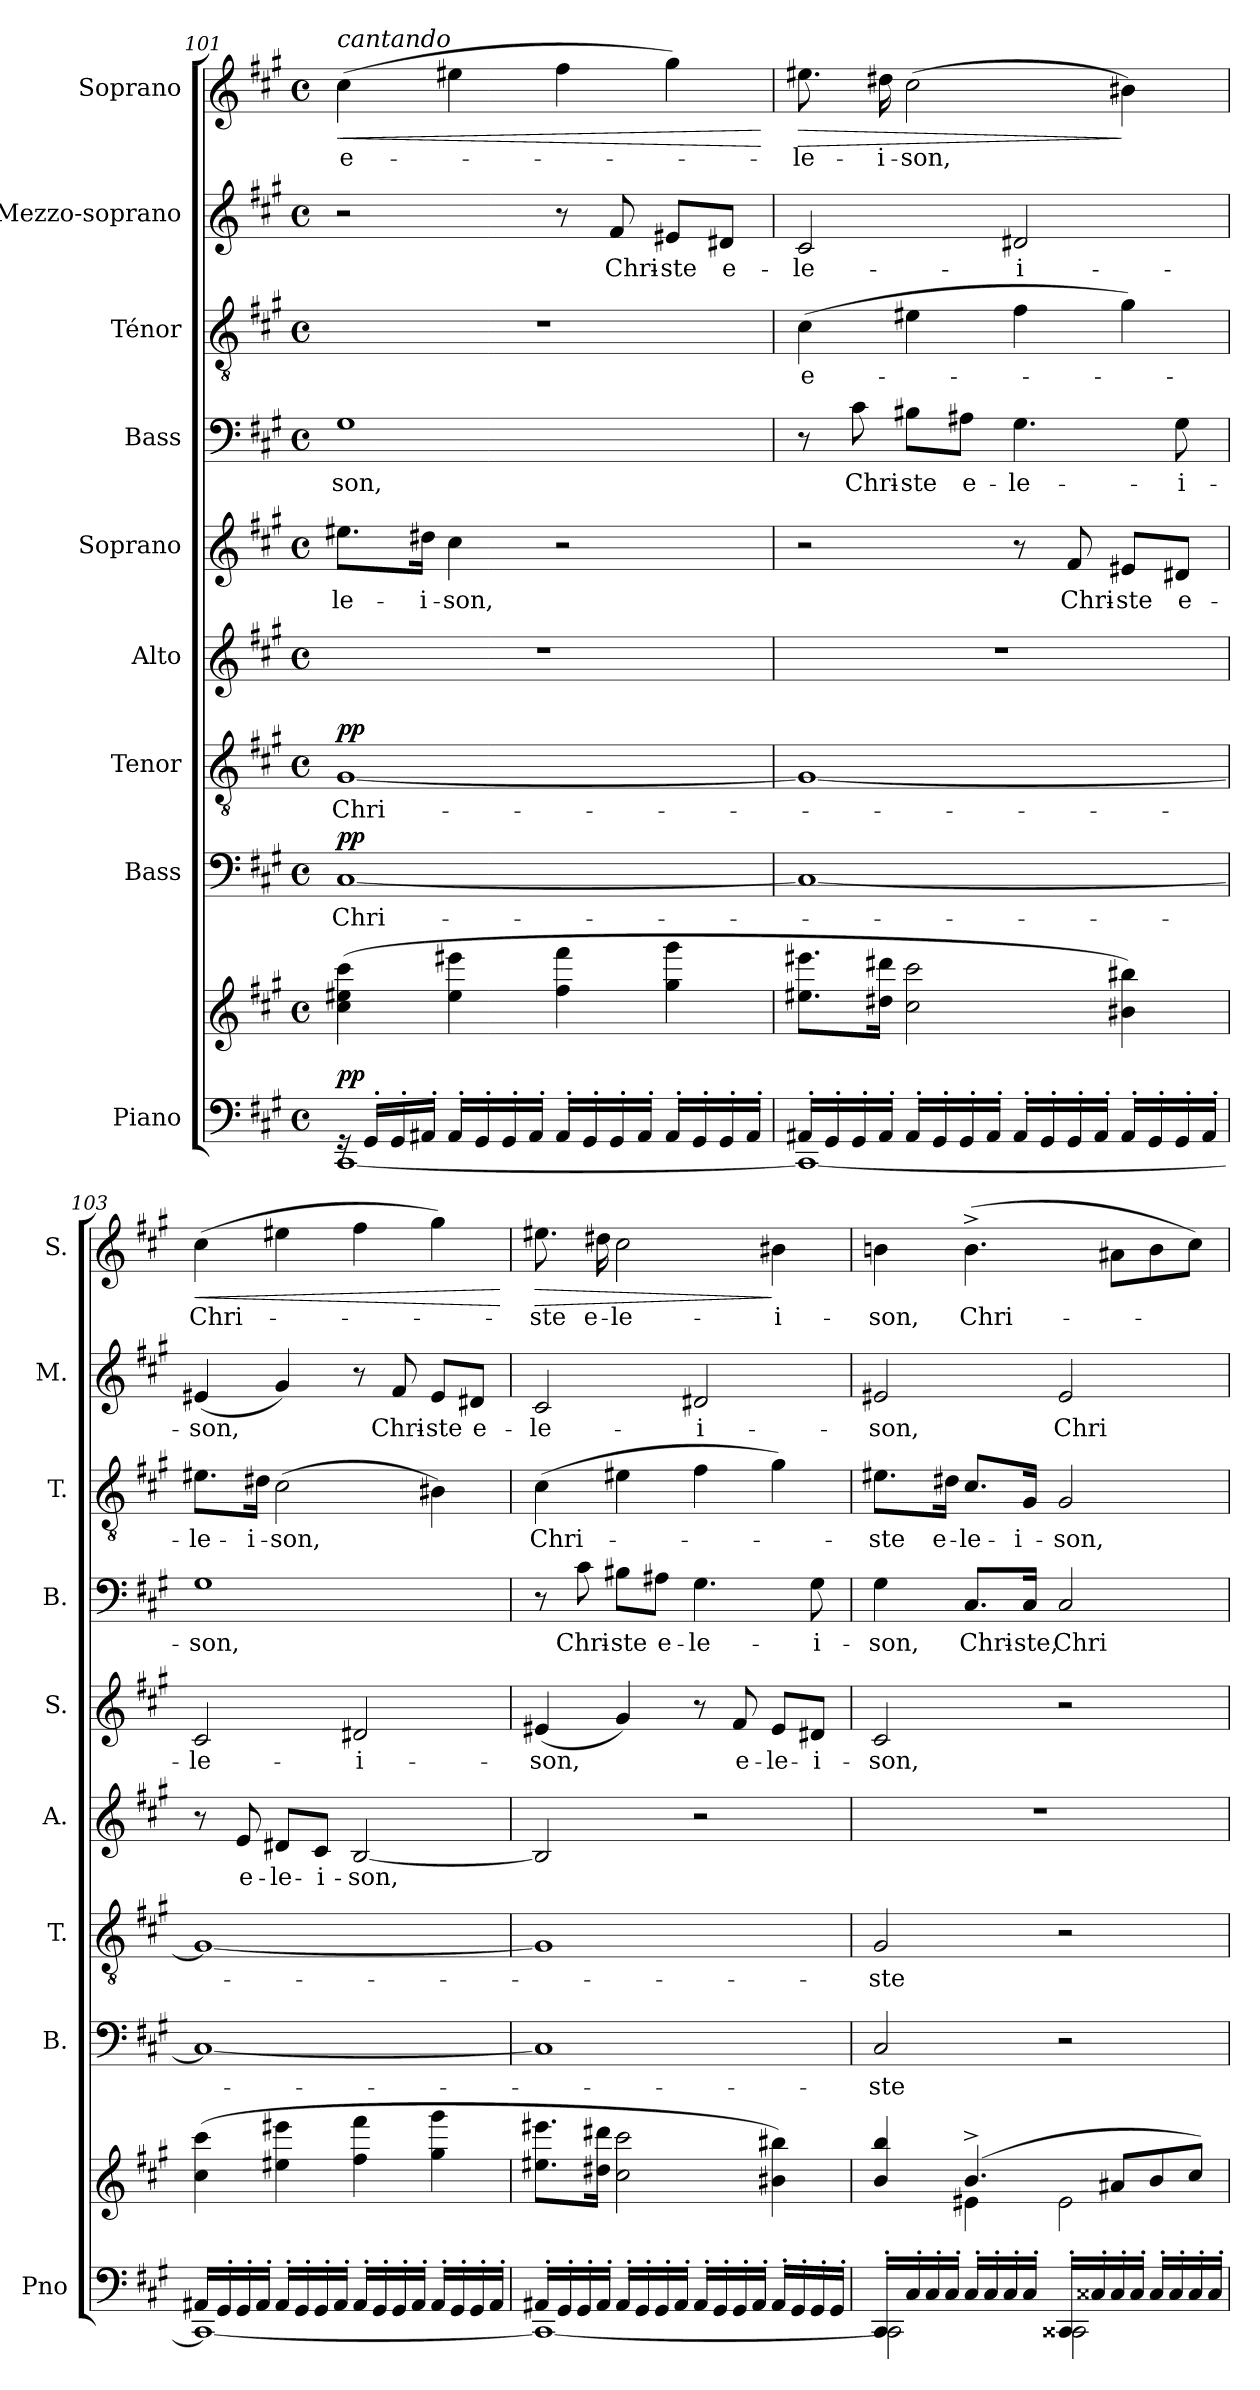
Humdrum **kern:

**kern	**kern	**dynam	**kern	**text	**dynam	**kern	**text	**dynam	**kern	**text	**kern	**text	**kern	**text	**kern	**text	**kern	**text	**kern	**text	**dynam
*part9	*part9	*part9	*part8	*part8	*part8	*part7	*part7	*part7	*part6	*part6	*part5	*part5	*part4	*part4	*part3	*part3	*part2	*part2	*part1	*part1	*part1
*staff10	*staff9	*staff9/10	*staff8	*staff8	*staff8	*staff7	*staff7	*staff7	*staff6	*staff6	*staff5	*staff5	*staff4	*staff4	*staff3	*staff3	*staff2	*staff2	*staff1	*staff1	*staff1
*I"Piano	*	*	*I"Bass	*	*	*I"Tenor	*	*	*I"Alto	*	*I"Soprano	*	*I"Bass	*	*I"Ténor	*	*I"Mezzo-soprano	*	*I"Soprano	*	*
*I'Pno	*	*	*I'B.	*	*	*I'T.	*	*	*I'A.	*	*I'S.	*	*I'B.	*	*I'T.	*	*I'M.	*	*I'S.	*	*
*clefF4	*clefG2	*	*clefF4	*	*	*clefGv2	*	*	*clefG2	*	*clefG2	*	*clefF4	*	*clefGv2	*	*clefG2	*	*clefG2	*	*
*	*	*	*	*	*	*	*	*	*ITrd2c3	*	*	*	*	*	*	*	*	*	*	*	*
*k[f#c#g#]	*k[f#c#g#]	*	*k[f#c#g#]	*	*	*k[f#c#g#]	*	*	*k[f#c#g#d#a#e#]	*	*k[f#c#g#]	*	*k[f#c#g#]	*	*k[f#c#g#]	*	*k[f#c#g#]	*	*k[f#c#g#]	*	*
*M4/4	*M4/4	*	*M4/4	*	*	*M4/4	*	*	*M4/4	*	*M4/4	*	*M4/4	*	*M4/4	*	*M4/4	*	*M4/4	*	*
*met(c)	*met(c)	*	*met(c)	*	*	*met(c)	*	*	*met(c)	*	*met(c)	*	*met(c)	*	*met(c)	*	*met(c)	*	*met(c)	*	*
=101	=101	=101	=101	=101	=101	=101	=101	=101	=101	=101	=101	=101	=101	=101	=101	=101	=101	=101	=101	=101	=101
*^	*	*	*	*	*	*	*	*	*	*	*	*	*	*	*	*	*	*	*	*	*
!	!	!	!	!	!	!	!	!	!	!	!	!	!	!	!	!	!	!	!	!LO:TX:a:i:t=cantando	!	!
!	!	!	!LO:DY:a=2	!	!LO:LY:b	!LO:DY:a	!	!LO:LY:b	!LO:DY:a	!	!	!	!LO:LY:b	!	!LO:LY:b	!	!	!	!	!	!LO:LY:b	!LO:HP:b
16rGG	[1CC#	(4cc#\ 4ee#X\ 4ccc#\	pp	[1C#	Chri-	pp	[1G#	Chri-	pp	1r	.	8.ee#X\L	-le-	1G#	-son,	1r	.	2r	.	(4cc#\	e-	<
16GG#'/LL	.	.	.	.	.	.	.	.	.	.	.	.	.	.	.	.	.	.	.	.	.	.
16GG#'/	.	.	.	.	.	.	.	.	.	.	.	.	.	.	.	.	.	.	.	.	.	.
!	!	!	!	!	!	!	!	!	!	!	!	!	!LO:LY:b	!	!	!	!	!	!	!	!	!
16AA#X'/JJ	.	.	.	.	.	.	.	.	.	.	.	16dd#X\Jk	-i-	.	.	.	.	.	.	.	.	.
!	!	!	!	!	!	!	!	!	!	!	!	!	!LO:LY:b	!	!	!	!	!	!	!	!	!
16AA#'/LL	.	4ee#\ 4eee#X\	.	.	.	.	.	.	.	.	.	4cc#\	-son,	.	.	.	.	.	.	4ee#X\	.	.
16GG#'/	.	.	.	.	.	.	.	.	.	.	.	.	.	.	.	.	.	.	.	.	.	.
16GG#'/	.	.	.	.	.	.	.	.	.	.	.	.	.	.	.	.	.	.	.	.	.	.
16AA#'/JJ	.	.	.	.	.	.	.	.	.	.	.	.	.	.	.	.	.	.	.	.	.	.
16AA#'/LL	.	4ff#\ 4fff#\	.	.	.	.	.	.	.	.	.	2r	.	.	.	.	.	8r	.	4ff#\	.	.
16GG#'/	.	.	.	.	.	.	.	.	.	.	.	.	.	.	.	.	.	.	.	.	.	.
!	!	!	!	!	!	!	!	!	!	!	!	!	!	!	!	!	!	!	!LO:LY:b	!	!	!
16GG#'/	.	.	.	.	.	.	.	.	.	.	.	.	.	.	.	.	.	8f#/	Chri-	.	.	.
16AA#'/JJ	.	.	.	.	.	.	.	.	.	.	.	.	.	.	.	.	.	.	.	.	.	.
!	!	!	!	!	!	!	!	!	!	!	!	!	!	!	!	!	!	!	!LO:LY:b	!	!	!
16AA#'/LL	.	4gg#\ 4ggg#\	.	.	.	.	.	.	.	.	.	.	.	.	.	.	.	8e#X/L	-ste	4gg#\)	.	.
16GG#'/	.	.	.	.	.	.	.	.	.	.	.	.	.	.	.	.	.	.	.	.	.	.
!	!	!	!	!	!	!	!	!	!	!	!	!	!	!	!	!	!	!	!LO:LY:b	!	!	!
16GG#'/	.	.	.	.	.	.	.	.	.	.	.	.	.	.	.	.	.	8d#X/J	e-	.	.	.
16AA#'/JJ	.	.	.	.	.	.	.	.	.	.	.	.	.	.	.	.	.	.	.	.	.	.
*v	*v	*	*	*	*	*	*	*	*	*	*	*	*	*	*	*	*	*	*	*	*	*
.	.	.	.	.	.	.	.	.	.	.	.	.	.	.	.	.	.	.	.	.	[
!!LO:PB:g=z
=102	=102	=102	=102	=102	=102	=102	=102	=102	=102	=102	=102	=102	=102	=102	=102	=102	=102	=102	=102	=102	=102
*^	*	*	*	*	*	*	*	*	*	*	*	*	*	*	*	*	*	*	*	*	*
!	!	!	!	!	!	!	!	!	!	!	!	!	!	!	!	!	!LO:LY:b	!	!LO:LY:b	!	!LO:LY:b	!LO:HP:b
16AA#X'/LL	1CC#_	8.ee#X\ 8.eee#X\L	.	1C#_	.	.	1G#_	.	.	1r	.	2r	.	8r	.	(4c#\	e-	2c#/	-le-	8.ee#X\	-le-	>
16GG#'/	.	.	.	.	.	.	.	.	.	.	.	.	.	.	.	.	.	.	.	.	.	.
!	!	!	!	!	!	!	!	!	!	!	!	!	!	!	!LO:LY:b	!	!	!	!	!	!	!
16GG#'/	.	.	.	.	.	.	.	.	.	.	.	.	.	8c#\	Chri-	.	.	.	.	.	.	.
!	!	!	!	!	!	!	!	!	!	!	!	!	!	!	!	!	!	!	!	!	!LO:LY:b	!
16AA#'/JJ	.	16dd#X\ 16ddd#X\Jk	.	.	.	.	.	.	.	.	.	.	.	.	.	.	.	.	.	16dd#X\	-i-	.
!	!	!	!	!	!	!	!	!	!	!	!	!	!	!	!LO:LY:b	!	!	!	!	!	!LO:LY:b	!
16AA#'/LL	.	2cc#\ 2ccc#\	.	.	.	.	.	.	.	.	.	.	.	8B#X\L	-ste	4e#X\	.	.	.	(2cc#\	-son,	.
16GG#'/	.	.	.	.	.	.	.	.	.	.	.	.	.	.	.	.	.	.	.	.	.	.
!	!	!	!	!	!	!	!	!	!	!	!	!	!	!	!LO:LY:b	!	!	!	!	!	!	!
16GG#'/	.	.	.	.	.	.	.	.	.	.	.	.	.	8A#X\J	e-	.	.	.	.	.	.	.
16AA#'/JJ	.	.	.	.	.	.	.	.	.	.	.	.	.	.	.	.	.	.	.	.	.	.
!	!	!	!	!	!	!	!	!	!	!	!	!	!	!	!LO:LY:b	!	!	!	!LO:LY:b	!	!	!
16AA#'/LL	.	.	.	.	.	.	.	.	.	.	.	8r	.	4.G#\	-le-	4f#\	.	2d#X/	-i-	.	.	.
16GG#'/	.	.	.	.	.	.	.	.	.	.	.	.	.	.	.	.	.	.	.	.	.	.
!	!	!	!	!	!	!	!	!	!	!	!	!	!LO:LY:b	!	!	!	!	!	!	!	!	!
16GG#'/	.	.	.	.	.	.	.	.	.	.	.	8f#/	Chri-	.	.	.	.	.	.	.	.	.
16AA#'/JJ	.	.	.	.	.	.	.	.	.	.	.	.	.	.	.	.	.	.	.	.	.	.
!	!	!	!	!	!	!	!	!	!	!	!	!	!LO:LY:b	!	!	!	!	!	!	!	!	!
16AA#'/LL	.	4b#X\ 4bb#X\)	.	.	.	.	.	.	.	.	.	8e#X/L	-ste	.	.	4g#\)	.	.	.	4b#X\)	.	]
16GG#'/	.	.	.	.	.	.	.	.	.	.	.	.	.	.	.	.	.	.	.	.	.	.
!	!	!	!	!	!	!	!	!	!	!	!	!	!LO:LY:b	!	!LO:LY:b	!	!	!	!	!	!	!
16GG#'/	.	.	.	.	.	.	.	.	.	.	.	8d#X/J	e-	8G#\	-i-	.	.	.	.	.	.	.
16AA#'/JJ	.	.	.	.	.	.	.	.	.	.	.	.	.	.	.	.	.	.	.	.	.	.
=103	=103	=103	=103	=103	=103	=103	=103	=103	=103	=103	=103	=103	=103	=103	=103	=103	=103	=103	=103	=103	=103	=103
!	!	!	!	!	!	!	!	!	!	!	!	!	!LO:LY:b	!	!LO:LY:b	!	!LO:LY:b	!	!LO:LY:b	!	!LO:LY:b	!LO:HP:b
16AA#X/LL	1CC#_	(4cc#\ 4ccc#\	.	1C#_	.	.	1G#_	.	.	8r	.	2c#/	-le-	1G#	-son,	8.e#X\L	-le-	(4e#X/	-son,	(4cc#\	Chri-	<
16GG#'/	.	.	.	.	.	.	.	.	.	.	.	.	.	.	.	.	.	.	.	.	.	.
!	!	!	!	!	!	!	!	!	!	!	!LO:LY:b	!	!	!	!	!	!	!	!	!	!	!
16GG#'/	.	.	.	.	.	.	.	.	.	8c#i/	e-	.	.	.	.	.	.	.	.	.	.	.
!	!	!	!	!	!	!	!	!	!	!	!	!	!	!	!	!	!LO:LY:b	!	!	!	!	!
16AA#'/JJ	.	.	.	.	.	.	.	.	.	.	.	.	.	.	.	16d#X\Jk	-i-	.	.	.	.	.
!	!	!	!	!	!	!	!	!	!	!	!LO:LY:b	!	!	!	!	!	!LO:LY:b	!	!	!	!	!
16AA#'/LL	.	4ee#X\ 4eee#X\	.	.	.	.	.	.	.	8B#Xi/L	-le-	.	.	.	.	(2c#\	-son,	4g#/)	.	4ee#X\	.	.
16GG#'/	.	.	.	.	.	.	.	.	.	.	.	.	.	.	.	.	.	.	.	.	.	.
!	!	!	!	!	!	!	!	!	!	!	!LO:LY:b	!	!	!	!	!	!	!	!	!	!	!
16GG#'/	.	.	.	.	.	.	.	.	.	8A#i/J	-i-	.	.	.	.	.	.	.	.	.	.	.
16AA#'/JJ	.	.	.	.	.	.	.	.	.	.	.	.	.	.	.	.	.	.	.	.	.	.
!	!	!	!	!	!	!	!	!	!	!	!LO:LY:b	!	!LO:LY:b	!	!	!	!	!	!	!	!	!
16AA#'/LL	.	4ff#\ 4fff#\	.	.	.	.	.	.	.	[2G#i/	-son,	2d#X/	-i-	.	.	.	.	8r	.	4ff#\	.	.
16GG#'/	.	.	.	.	.	.	.	.	.	.	.	.	.	.	.	.	.	.	.	.	.	.
!	!	!	!	!	!	!	!	!	!	!	!	!	!	!	!	!	!	!	!LO:LY:b	!	!	!
16GG#'/	.	.	.	.	.	.	.	.	.	.	.	.	.	.	.	.	.	8f#/	Chri-	.	.	.
16AA#'/JJ	.	.	.	.	.	.	.	.	.	.	.	.	.	.	.	.	.	.	.	.	.	.
!	!	!	!	!	!	!	!	!	!	!	!	!	!	!	!	!	!	!	!LO:LY:b	!	!	!
16AA#'/LL	.	4gg#\ 4ggg#\	.	.	.	.	.	.	.	.	.	.	.	.	.	4B#X\)	.	8e#/L	-ste	4gg#\)	.	.
16GG#'/	.	.	.	.	.	.	.	.	.	.	.	.	.	.	.	.	.	.	.	.	.	.
!	!	!	!	!	!	!	!	!	!	!	!	!	!	!	!	!	!	!	!LO:LY:b	!	!	!
16GG#'/	.	.	.	.	.	.	.	.	.	.	.	.	.	.	.	.	.	8d#X/J	e-	.	.	.
16AA#'/JJ	.	.	.	.	.	.	.	.	.	.	.	.	.	.	.	.	.	.	.	.	.	.
*v	*v	*	*	*	*	*	*	*	*	*	*	*	*	*	*	*	*	*	*	*	*	*
.	.	.	.	.	.	.	.	.	.	.	.	.	.	.	.	.	.	.	.	.	[
=104	=104	=104	=104	=104	=104	=104	=104	=104	=104	=104	=104	=104	=104	=104	=104	=104	=104	=104	=104	=104	=104
*^	*	*	*	*	*	*	*	*	*	*	*	*	*	*	*	*	*	*	*	*	*
!	!	!	!	!	!	!	!	!	!	!	!	!	!LO:LY:b	!	!	!	!LO:LY:b	!	!LO:LY:b	!	!LO:LY:b	!LO:HP:b
16AA#X'/LL	1CC#_	8.ee#X\ 8.eee#X\L	.	1C#]	.	.	1G#]	.	.	2G#i/]	.	(>4e#X/	-son,	8r	.	(4c#\	Chri-	2c#/	-le-	8.ee#X\	-ste	>
16GG#'/	.	.	.	.	.	.	.	.	.	.	.	.	.	.	.	.	.	.	.	.	.	.
!	!	!	!	!	!	!	!	!	!	!	!	!	!	!	!LO:LY:b	!	!	!	!	!	!	!
16GG#'/	.	.	.	.	.	.	.	.	.	.	.	.	.	8c#\	Chri-	.	.	.	.	.	.	.
!	!	!	!	!	!	!	!	!	!	!	!	!	!	!	!	!	!	!	!	!	!LO:LY:b	!
16AA#'/JJ	.	16dd#X\ 16ddd#X\Jk	.	.	.	.	.	.	.	.	.	.	.	.	.	.	.	.	.	16dd#X\	e-	.
!	!	!	!	!	!	!	!	!	!	!	!	!	!	!	!LO:LY:b	!	!	!	!	!	!LO:LY:b	!
16AA#'/LL	.	2cc#\ 2ccc#\	.	.	.	.	.	.	.	.	.	4g#/)	.	8B#X\L	-ste	4e#X\	.	.	.	2cc#\	-le-	.
16GG#'/	.	.	.	.	.	.	.	.	.	.	.	.	.	.	.	.	.	.	.	.	.	.
!	!	!	!	!	!	!	!	!	!	!	!	!	!	!	!LO:LY:b	!	!	!	!	!	!	!
16GG#'/	.	.	.	.	.	.	.	.	.	.	.	.	.	8A#X\J	e-	.	.	.	.	.	.	.
16AA#'/JJ	.	.	.	.	.	.	.	.	.	.	.	.	.	.	.	.	.	.	.	.	.	.
!	!	!	!	!	!	!	!	!	!	!	!	!	!	!	!LO:LY:b	!	!	!	!LO:LY:b	!	!	!
16AA#'/LL	.	.	.	.	.	.	.	.	.	2r	.	8r	.	4.G#\	-le-	4f#\	.	2d#X/	-i-	.	.	.
16GG#'/	.	.	.	.	.	.	.	.	.	.	.	.	.	.	.	.	.	.	.	.	.	.
!	!	!	!	!	!	!	!	!	!	!	!	!	!LO:LY:b	!	!	!	!	!	!	!	!	!
16GG#'/	.	.	.	.	.	.	.	.	.	.	.	8f#/	e-	.	.	.	.	.	.	.	.	.
16AA#'/JJ	.	.	.	.	.	.	.	.	.	.	.	.	.	.	.	.	.	.	.	.	.	.
!	!	!	!	!	!	!	!	!	!	!	!	!	!LO:LY:b	!	!	!	!	!	!	!	!LO:LY:b	!
16AA#'/LL	.	4b#X\ 4bb#X\)	.	.	.	.	.	.	.	.	.	8e#/L	-le-	.	.	4g#\)	.	.	.	4b#X\	-i-	]
16GG#'/	.	.	.	.	.	.	.	.	.	.	.	.	.	.	.	.	.	.	.	.	.	.
!	!	!	!	!	!	!	!	!	!	!	!	!	!LO:LY:b	!	!LO:LY:b	!	!	!	!	!	!	!
16GG#'/	.	.	.	.	.	.	.	.	.	.	.	8d#X/J	-i-	8G#\	-i-	.	.	.	.	.	.	.
16GG#'/JJ	.	.	.	.	.	.	.	.	.	.	.	.	.	.	.	.	.	.	.	.	.	.
!!LO:PB:g=z
=105	=105	=105	=105	=105	=105	=105	=105	=105	=105	=105	=105	=105	=105	=105	=105	=105	=105	=105	=105	=105	=105	=105
*	*	*^	*	*	*	*	*	*	*	*	*	*	*	*	*	*	*	*	*	*	*	*
!	!	!	!	!	!	!LO:LY:b	!	!	!LO:LY:b	!	!	!	!	!LO:LY:b	!	!LO:LY:b	!	!LO:LY:b	!	!LO:LY:b	!	!LO:LY:b	!
16CC#'/LL	2CC#\]	4b/ 4bb/	4ryy	.	2C#/	-ste	.	2G#/	-ste	.	1r	.	2c#/	-son,	4G#\	-son,	8.e#X\L	-ste	2e#X/	-son,	4bn\	-son,	.
16C#'/	.	.	.	.	.	.	.	.	.	.	.	.	.	.	.	.	.	.	.	.	.	.	.
16C#'/	.	.	.	.	.	.	.	.	.	.	.	.	.	.	.	.	.	.	.	.	.	.	.
!	!	!	!	!	!	!	!	!	!	!	!	!	!	!	!	!	!	!LO:LY:b	!	!	!	!	!
16C#'/JJ	.	.	.	.	.	.	.	.	.	.	.	.	.	.	.	.	16d#X\Jk	e-	.	.	.	.	.
!	!	!	!	!	!	!	!	!	!	!	!	!	!	!	!	!LO:LY:b	!	!LO:LY:b	!	!	!	!LO:LY:b	!
16C#'/LL	.	(4.b^/	4e#X\	.	.	.	.	.	.	.	.	.	.	.	8.C#/L	Chri-	8.c#/L	-le-	.	.	(4.b^\	Chri-	.
16C#'/	.	.	.	.	.	.	.	.	.	.	.	.	.	.	.	.	.	.	.	.	.	.	.
16C#'/	.	.	.	.	.	.	.	.	.	.	.	.	.	.	.	.	.	.	.	.	.	.	.
!	!	!	!	!	!	!	!	!	!	!	!	!	!	!	!	!LO:LY:b	!	!LO:LY:b	!	!	!	!	!
16C#'/JJ	.	.	.	.	.	.	.	.	.	.	.	.	.	.	16C#/Jk	-ste,	16G#/Jk	-i-	.	.	.	.	.
!	!	!	!	!	!	!	!	!	!	!	!	!	!	!	!	!LO:LY:b	!	!LO:LY:b	!	!LO:LY:b	!	!	!
16CC##X'/LL	2CC##\	.	2e#\	.	2r	.	.	2r	.	.	.	.	2r	.	2C#/	Chri-	2G#/	-son,	2e#/	Chri-	.	.	.
16C##X'/	.	.	.	.	.	.	.	.	.	.	.	.	.	.	.	.	.	.	.	.	.	.	.
16C##'/	.	8a#X/L	.	.	.	.	.	.	.	.	.	.	.	.	.	.	.	.	.	.	8a#X\L	.	.
16C##'/JJ	.	.	.	.	.	.	.	.	.	.	.	.	.	.	.	.	.	.	.	.	.	.	.
16C##'/LL	.	8b/	.	.	.	.	.	.	.	.	.	.	.	.	.	.	.	.	.	.	8b\	.	.
16C##'/	.	.	.	.	.	.	.	.	.	.	.	.	.	.	.	.	.	.	.	.	.	.	.
16C##'/	.	8cc#/J)	.	.	.	.	.	.	.	.	.	.	.	.	.	.	.	.	.	.	8cc#\J)	.	.
16C##'/JJ	.	.	.	.	.	.	.	.	.	.	.	.	.	.	.	.	.	.	.	.	.	.	.
*v	*v	*	*	*	*	*	*	*	*	*	*	*	*	*	*	*	*	*	*	*	*	*	*
*	*v	*v	*	*	*	*	*	*	*	*	*	*	*	*	*	*	*	*	*	*	*	*
=	=	=	=	=	=	=	=	=	=	=	=	=	=	=	=	=	=	=	=	=	=
*-	*-	*-	*-	*-	*-	*-	*-	*-	*-	*-	*-	*-	*-	*-	*-	*-	*-	*-	*-	*-	*-
